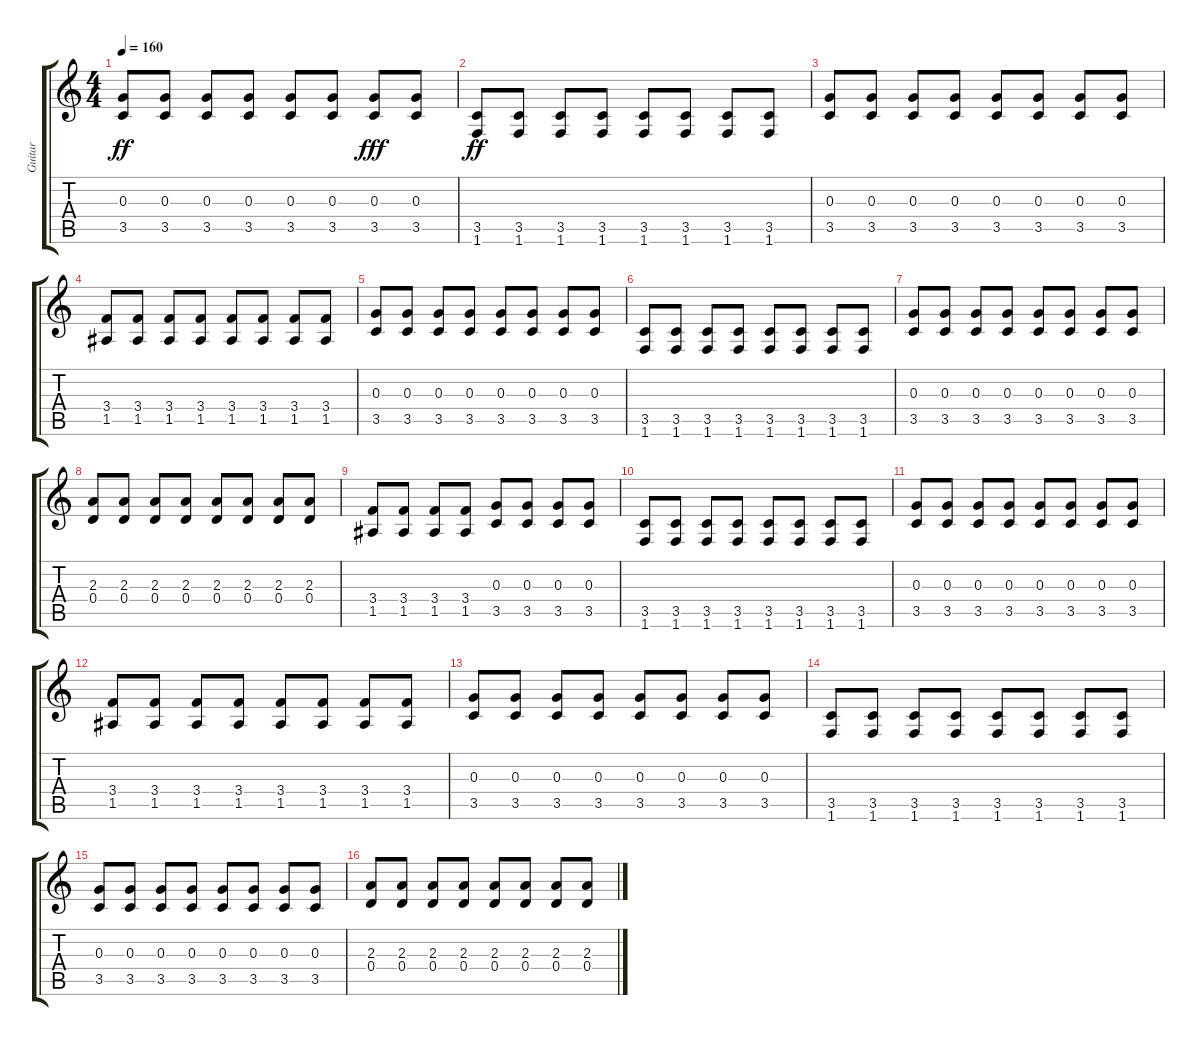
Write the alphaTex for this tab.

\track ("Guitar" "Guitar") {instrument electricguitarclean}
\staff {score tabs}
\tuning (E4 B3 G3 D3 A2 E2) {hide}
\ts (4 4)
\tempo 160
\clef g2
\ks c
(0.3 3.5).8{dy ff} (0.3 3.5).8 (0.3 3.5).8 (0.3 3.5).8 (0.3 3.5).8 (0.3 3.5).8 (0.3 3.5).8{dy fff} (0.3 3.5).8 |
(3.5 1.6).8{dy ff} (3.5 1.6).8 (3.5 1.6).8 (3.5 1.6).8 (3.5 1.6).8 (3.5 1.6).8 (3.5 1.6).8 (3.5 1.6).8 |
(0.3 3.5).8 (0.3 3.5).8 (0.3 3.5).8 (0.3 3.5).8 (0.3 3.5).8 (0.3 3.5).8 (0.3 3.5).8 (0.3 3.5).8 |
(3.4 1.5).8 (3.4 1.5).8 (3.4 1.5).8 (3.4 1.5).8 (3.4 1.5).8 (3.4 1.5).8 (3.4 1.5).8 (3.4 1.5).8 |
(0.3 3.5).8 (0.3 3.5).8 (0.3 3.5).8 (0.3 3.5).8 (0.3 3.5).8 (0.3 3.5).8 (0.3 3.5).8 (0.3 3.5).8 |
(3.5 1.6).8 (3.5 1.6).8 (3.5 1.6).8 (3.5 1.6).8 (3.5 1.6).8 (3.5 1.6).8 (3.5 1.6).8 (3.5 1.6).8 |
(0.3 3.5).8 (0.3 3.5).8 (0.3 3.5).8 (0.3 3.5).8 (0.3 3.5).8 (0.3 3.5).8 (0.3 3.5).8 (0.3 3.5).8 |
(2.3 0.4).8 (2.3 0.4).8 (2.3 0.4).8 (2.3 0.4).8 (2.3 0.4).8 (2.3 0.4).8 (2.3 0.4).8 (2.3 0.4).8 |
(3.4 1.5).8 (3.4 1.5).8 (3.4 1.5).8 (3.4 1.5).8 (0.3 3.5).8 (0.3 3.5).8 (0.3 3.5).8 (0.3 3.5).8 |
(3.5 1.6).8 (3.5 1.6).8 (3.5 1.6).8 (3.5 1.6).8 (3.5 1.6).8 (3.5 1.6).8 (3.5 1.6).8 (3.5 1.6).8 |
(0.3 3.5).8 (0.3 3.5).8 (0.3 3.5).8 (0.3 3.5).8 (0.3 3.5).8 (0.3 3.5).8 (0.3 3.5).8 (0.3 3.5).8 |
(3.4 1.5).8 (3.4 1.5).8 (3.4 1.5).8 (3.4 1.5).8 (3.4 1.5).8 (3.4 1.5).8 (3.4 1.5).8 (3.4 1.5).8 |
(0.3 3.5).8 (0.3 3.5).8 (0.3 3.5).8 (0.3 3.5).8 (0.3 3.5).8 (0.3 3.5).8 (0.3 3.5).8 (0.3 3.5).8 |
(3.5 1.6).8 (3.5 1.6).8 (3.5 1.6).8 (3.5 1.6).8 (3.5 1.6).8 (3.5 1.6).8 (3.5 1.6).8 (3.5 1.6).8 |
(0.3 3.5).8 (0.3 3.5).8 (0.3 3.5).8 (0.3 3.5).8 (0.3 3.5).8 (0.3 3.5).8 (0.3 3.5).8 (0.3 3.5).8 |
(2.3 0.4).8 (2.3 0.4).8 (2.3 0.4).8 (2.3 0.4).8 (2.3 0.4).8 (2.3 0.4).8 (2.3 0.4).8 (2.3 0.4).8
